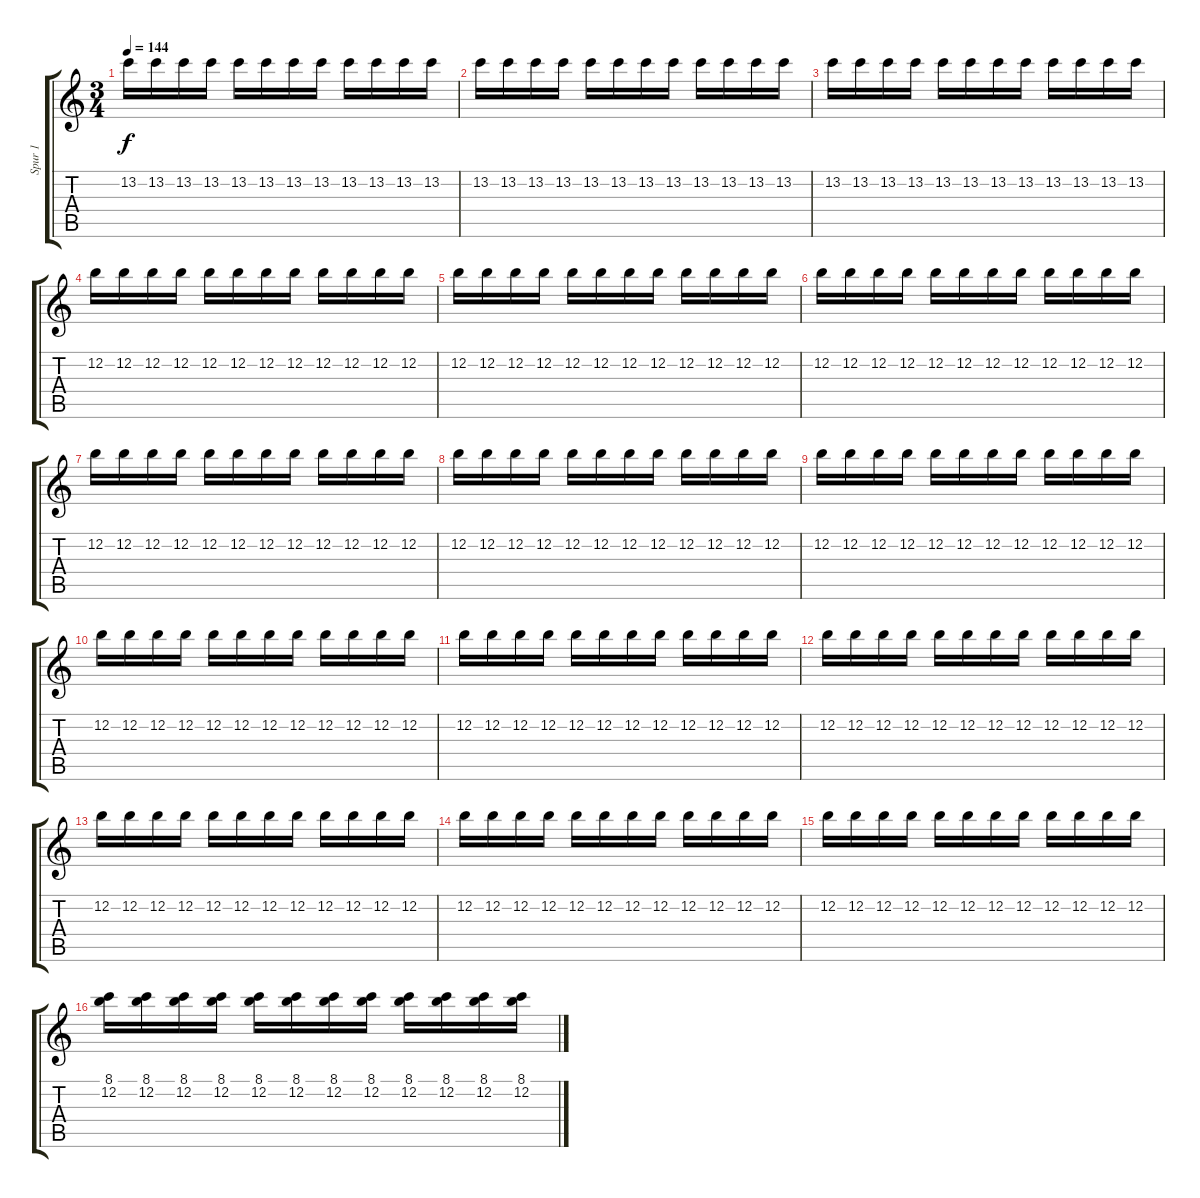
\track ("Spur 1" "Spur 1") {instrument electricguitarclean}
\staff {score tabs}
\tuning (E4 B3 G3 D3 A2 D2) {hide}
\ts (3 4)
\tempo 144
\clef g2
\ks c
13.2.16{dy f} 13.2.16 13.2.16 13.2.16 13.2.16 13.2.16 13.2.16 13.2.16 13.2.16 13.2.16 13.2.16 13.2.16 |
13.2.16 13.2.16 13.2.16 13.2.16 13.2.16 13.2.16 13.2.16 13.2.16 13.2.16 13.2.16 13.2.16 13.2.16 |
13.2.16 13.2.16 13.2.16 13.2.16 13.2.16 13.2.16 13.2.16 13.2.16 13.2.16 13.2.16 13.2.16 13.2.16 |
12.2.16 12.2.16 12.2.16 12.2.16 12.2.16 12.2.16 12.2.16 12.2.16 12.2.16 12.2.16 12.2.16 12.2.16 |
12.2.16 12.2.16 12.2.16 12.2.16 12.2.16 12.2.16 12.2.16 12.2.16 12.2.16 12.2.16 12.2.16 12.2.16 |
12.2.16 12.2.16 12.2.16 12.2.16 12.2.16 12.2.16 12.2.16 12.2.16 12.2.16 12.2.16 12.2.16 12.2.16 |
12.2.16 12.2.16 12.2.16 12.2.16 12.2.16 12.2.16 12.2.16 12.2.16 12.2.16 12.2.16 12.2.16 12.2.16 |
12.2.16 12.2.16 12.2.16 12.2.16 12.2.16 12.2.16 12.2.16 12.2.16 12.2.16 12.2.16 12.2.16 12.2.16 |
12.2.16 12.2.16 12.2.16 12.2.16 12.2.16 12.2.16 12.2.16 12.2.16 12.2.16 12.2.16 12.2.16 12.2.16 |
12.2.16 12.2.16 12.2.16 12.2.16 12.2.16 12.2.16 12.2.16 12.2.16 12.2.16 12.2.16 12.2.16 12.2.16 |
12.2.16 12.2.16 12.2.16 12.2.16 12.2.16 12.2.16 12.2.16 12.2.16 12.2.16 12.2.16 12.2.16 12.2.16 |
12.2.16 12.2.16 12.2.16 12.2.16 12.2.16 12.2.16 12.2.16 12.2.16 12.2.16 12.2.16 12.2.16 12.2.16 |
12.2.16 12.2.16 12.2.16 12.2.16 12.2.16 12.2.16 12.2.16 12.2.16 12.2.16 12.2.16 12.2.16 12.2.16 |
12.2.16 12.2.16 12.2.16 12.2.16 12.2.16 12.2.16 12.2.16 12.2.16 12.2.16 12.2.16 12.2.16 12.2.16 |
12.2.16 12.2.16 12.2.16 12.2.16 12.2.16 12.2.16 12.2.16 12.2.16 12.2.16 12.2.16 12.2.16 12.2.16 |
(8.1 12.2).16 (8.1 12.2).16 (8.1 12.2).16 (8.1 12.2).16 (8.1 12.2).16 (8.1 12.2).16 (8.1 12.2).16 (8.1 12.2).16 (8.1 12.2).16 (8.1 12.2).16 (8.1 12.2).16 (8.1 12.2).16
